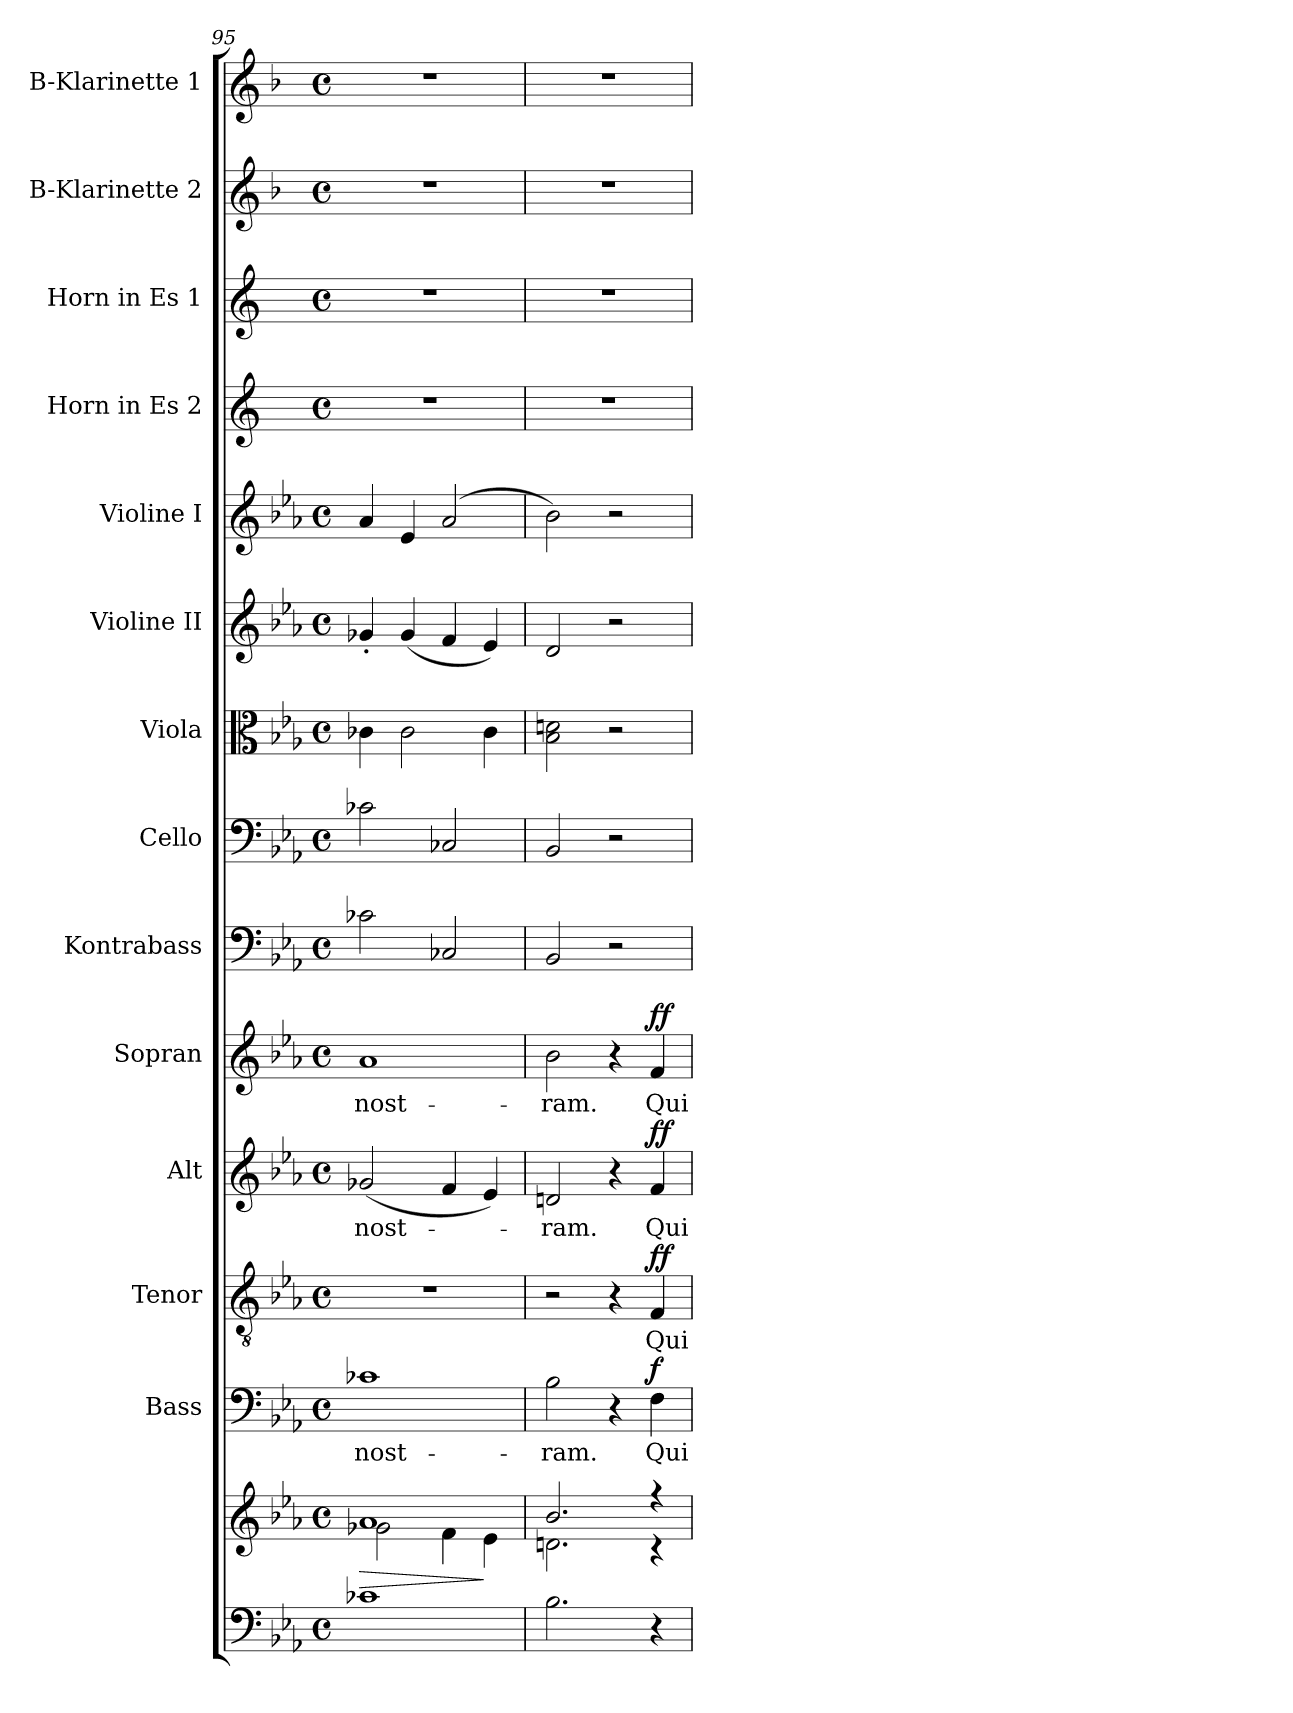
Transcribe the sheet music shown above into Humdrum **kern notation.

**kern	**kern	**dynam	**kern	**text	**dynam	**kern	**text	**dynam	**kern	**text	**dynam	**kern	**text	**dynam	**kern	**kern	**kern	**kern	**kern	**kern	**kern	**kern	**kern
*part14	*part14	*part14	*part13	*part13	*part13	*part12	*part12	*part12	*part11	*part11	*part11	*part10	*part10	*part10	*part9	*part8	*part7	*part6	*part5	*part4	*part3	*part2	*part1
*staff15	*staff14	*staff14/15	*staff13	*staff13	*staff13	*staff12	*staff12	*staff12	*staff11	*staff11	*staff11	*staff10	*staff10	*staff10	*staff9	*staff8	*staff7	*staff6	*staff5	*staff4	*staff3	*staff2	*staff1
*	*	*	*I"Bass	*	*	*I"Tenor	*	*	*I"Alt	*	*	*I"Sopran	*	*	*I"Kontrabass	*I"Cello	*I"Viola	*I"Violine II	*I"Violine I	*I"Horn in Es 2	*I"Horn in Es 1	*I"B-Klarinette 2	*I"B-Klarinette 1
*	*	*	*I'B.	*	*	*I'T.	*	*	*I'A.	*	*	*I'S.	*	*	*I'Kb.	*	*I'Vla.	*I'Vl. II	*I'Vl. I	*I'Hrn. 2	*I'Hrn. 1	*I'Kl. 2	*I'Kl. 1
*clefF4	*clefG2	*	*clefF4	*	*	*clefGv2	*	*	*clefG2	*	*	*clefG2	*	*	*clefF4	*clefF4	*clefC3	*clefG2	*clefG2	*clefG2	*clefG2	*clefG2	*clefG2
*	*	*	*	*	*	*	*	*	*	*	*	*	*	*	*ITrd7c12	*	*	*	*	*ITrd5c9	*ITrd5c9	*ITrd1c2	*ITrd1c2
*k[b-e-a-]	*k[b-e-a-]	*	*k[b-e-a-]	*	*	*k[b-e-a-]	*	*	*k[b-e-a-]	*	*	*k[b-e-a-]	*	*	*k[b-e-a-]	*k[b-e-a-]	*k[b-e-a-]	*k[b-e-a-]	*k[b-e-a-]	*k[b-e-a-]	*k[b-e-a-]	*k[b-e-a-]	*k[b-e-a-]
*E-:	*E-:	*	*E-:	*	*	*E-:	*	*	*E-:	*	*	*E-:	*	*	*E-:	*E-:	*E-:	*E-:	*E-:	*E-:	*E-:	*E-:	*E-:
*M4/4	*M4/4	*	*M4/4	*	*	*M4/4	*	*	*M4/4	*	*	*M4/4	*	*	*M4/4	*M4/4	*M4/4	*M4/4	*M4/4	*M4/4	*M4/4	*M4/4	*M4/4
*met(c)	*met(c)	*	*met(c)	*	*	*met(c)	*	*	*met(c)	*	*	*met(c)	*	*	*met(c)	*met(c)	*met(c)	*met(c)	*met(c)	*met(c)	*met(c)	*met(c)	*met(c)
=95	=95	=95	=95	=95	=95	=95	=95	=95	=95	=95	=95	=95	=95	=95	=95	=95	=95	=95	=95	=95	=95	=95	=95
!	!	!LO:HP:b	!	!LO:LY:b	!	!	!	!	!	!LO:LY:b	!	!	!LO:LY:b	!	!	!	!	!	!	!	!	!	!
*	*^	*	*	*	*	*	*	*	*	*	*	*	*	*	*	*	*	*	*	*	*	*	*
1c-X	1a-	2g-X\	>	1c-X	nost-	.	1r	.	.	(<2g-X/	nost-	.	1a-	nost-	.	2C-X\	2c-X\	4c-X\	4g-X'</	4a-/	1r	1r	1r	1r
.	.	.	.	.	.	.	.	.	.	.	.	.	.	.	.	.	.	2c-\	(<4g-/	4e-/	.	.	.	.
.	.	4f\	.	.	.	.	.	.	.	4f/	.	.	.	.	.	2CC-X/	2C-X/	.	4f/	(2a-/	.	.	.	.
.	.	4e-\	]	.	.	.	.	.	.	4e-/)	.	.	.	.	.	.	.	4c-\	4e-/)	.	.	.	.	.
!!LO:PB:g=z
=96	=96	=96	=96	=96	=96	=96	=96	=96	=96	=96	=96	=96	=96	=96	=96	=96	=96	=96	=96	=96	=96	=96	=96	=96
!	!	!	!	!	!LO:LY:b	!	!	!	!	!	!LO:LY:b	!	!	!LO:LY:b	!	!	!	!	!	!	!	!	!	!
2.B-\	2.b-/	2.dn\	.	2B-\	-ram.	.	2r	.	.	2dn/	-ram.	.	2b-\	-ram.	.	2BBB-/	2BB-/	2B-\ 2dn\	2d/	2b-\)	1r	1r	1r	1r
.	.	.	.	4r	.	.	4r	.	.	4r	.	.	4r	.	.	2r	2r	2r	2r	2r	.	.	.	.
!	!	!	!	!	!LO:LY:b	!LO:DY:a	!	!LO:LY:b	!LO:DY:a	!	!LO:LY:b	!LO:DY:a	!	!LO:LY:b	!LO:DY:a	!	!	!	!	!	!	!	!	!
4r	4r	4r	.	4F\	Qui	f	4F/	Qui	ff	4f/	Qui	ff	4f/	Qui	ff	.	.	.	.	.	.	.	.	.
*	*v	*v	*	*	*	*	*	*	*	*	*	*	*	*	*	*	*	*	*	*	*	*	*	*
=	=	=	=	=	=	=	=	=	=	=	=	=	=	=	=	=	=	=	=	=	=	=	=
*-	*-	*-	*-	*-	*-	*-	*-	*-	*-	*-	*-	*-	*-	*-	*-	*-	*-	*-	*-	*-	*-	*-	*-
